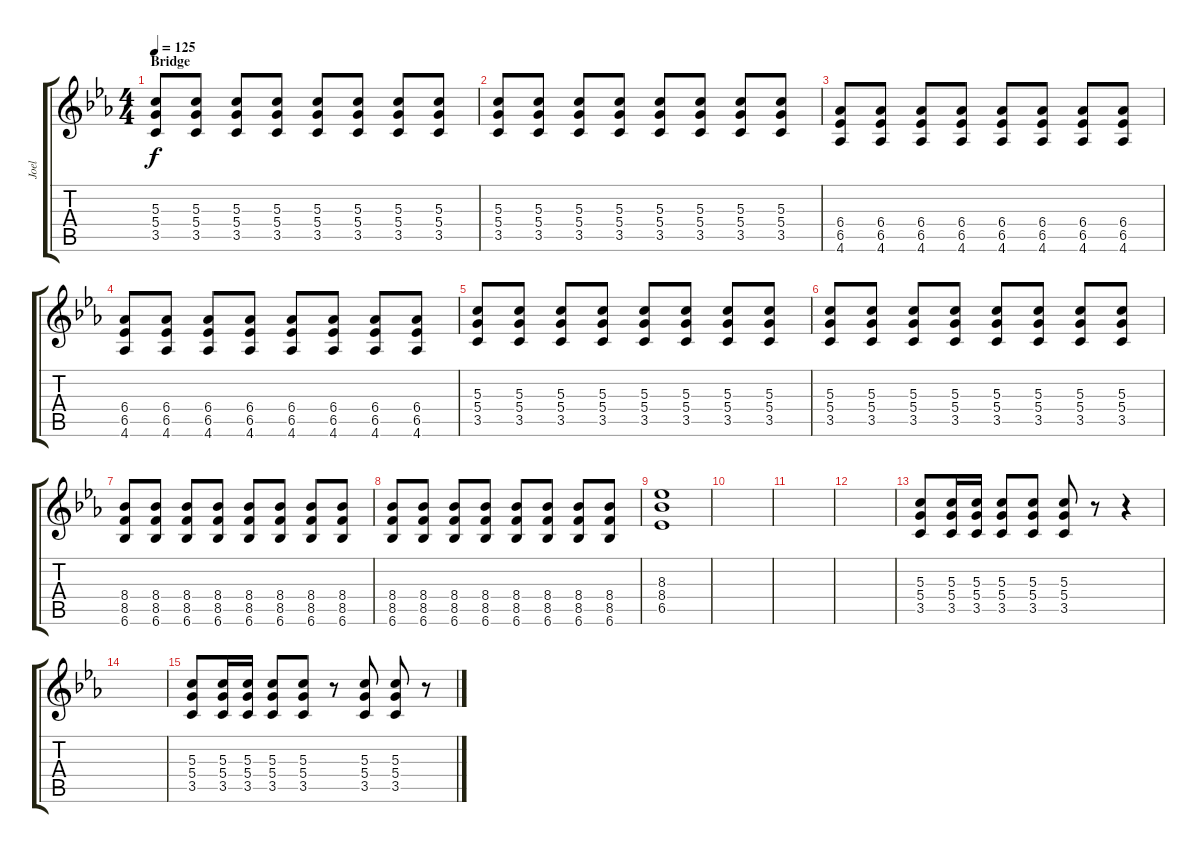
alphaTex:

\track ("Joel" "Joel") {instrument distortionguitar}
\staff {score tabs}
\tuning (E4 B3 G3 D3 A2 E2) {hide}
\ts (4 4)
\section ("" "Bridge")
\tempo 125
\clef g2
\ks eb
(5.3 5.4 3.5).8{dy f} (5.3 5.4 3.5).8 (5.3 5.4 3.5).8 (5.3 5.4 3.5).8 (5.3 5.4 3.5).8 (5.3 5.4 3.5).8 (5.3 5.4 3.5).8 (5.3 5.4 3.5).8 |
(5.3 5.4 3.5).8 (5.3 5.4 3.5).8 (5.3 5.4 3.5).8 (5.3 5.4 3.5).8 (5.3 5.4 3.5).8 (5.3 5.4 3.5).8 (5.3 5.4 3.5).8 (5.3 5.4 3.5).8 |
(6.4 6.5 4.6).8 (6.4 6.5 4.6).8 (6.4 6.5 4.6).8 (6.4 6.5 4.6).8 (6.4 6.5 4.6).8 (6.4 6.5 4.6).8 (6.4 6.5 4.6).8 (6.4 6.5 4.6).8 |
(6.4 6.5 4.6).8 (6.4 6.5 4.6).8 (6.4 6.5 4.6).8 (6.4 6.5 4.6).8 (6.4 6.5 4.6).8 (6.4 6.5 4.6).8 (6.4 6.5 4.6).8 (6.4 6.5 4.6).8 |
(5.3 5.4 3.5).8 (5.3 5.4 3.5).8 (5.3 5.4 3.5).8 (5.3 5.4 3.5).8 (5.3 5.4 3.5).8 (5.3 5.4 3.5).8 (5.3 5.4 3.5).8 (5.3 5.4 3.5).8 |
(5.3 5.4 3.5).8 (5.3 5.4 3.5).8 (5.3 5.4 3.5).8 (5.3 5.4 3.5).8 (5.3 5.4 3.5).8 (5.3 5.4 3.5).8 (5.3 5.4 3.5).8 (5.3 5.4 3.5).8 |
(8.4 8.5 6.6).8 (8.4 8.5 6.6).8 (8.4 8.5 6.6).8 (8.4 8.5 6.6).8 (8.4 8.5 6.6).8 (8.4 8.5 6.6).8 (8.4 8.5 6.6).8 (8.4 8.5 6.6).8 |
(8.4 8.5 6.6).8 (8.4 8.5 6.6).8 (8.4 8.5 6.6).8 (8.4 8.5 6.6).8 (8.4 8.5 6.6).8 (8.4 8.5 6.6).8 (8.4 8.5 6.6).8 (8.4 8.5 6.6).8 |
(8.3 8.4 6.5).1 |
|
|
|
(5.3 5.4 3.5).8 (5.3 5.4 3.5).16 (5.3 5.4 3.5).16 (5.3 5.4 3.5).8 (5.3 5.4 3.5).8 (5.3 5.4 3.5).8 r.8 r.4 |
|
(5.3 5.4 3.5).8 (5.3 5.4 3.5).16 (5.3 5.4 3.5).16 (5.3 5.4 3.5).8 (5.3 5.4 3.5).8 r.8 (5.3 5.4 3.5).8 (5.3 5.4 3.5).8 r.8
